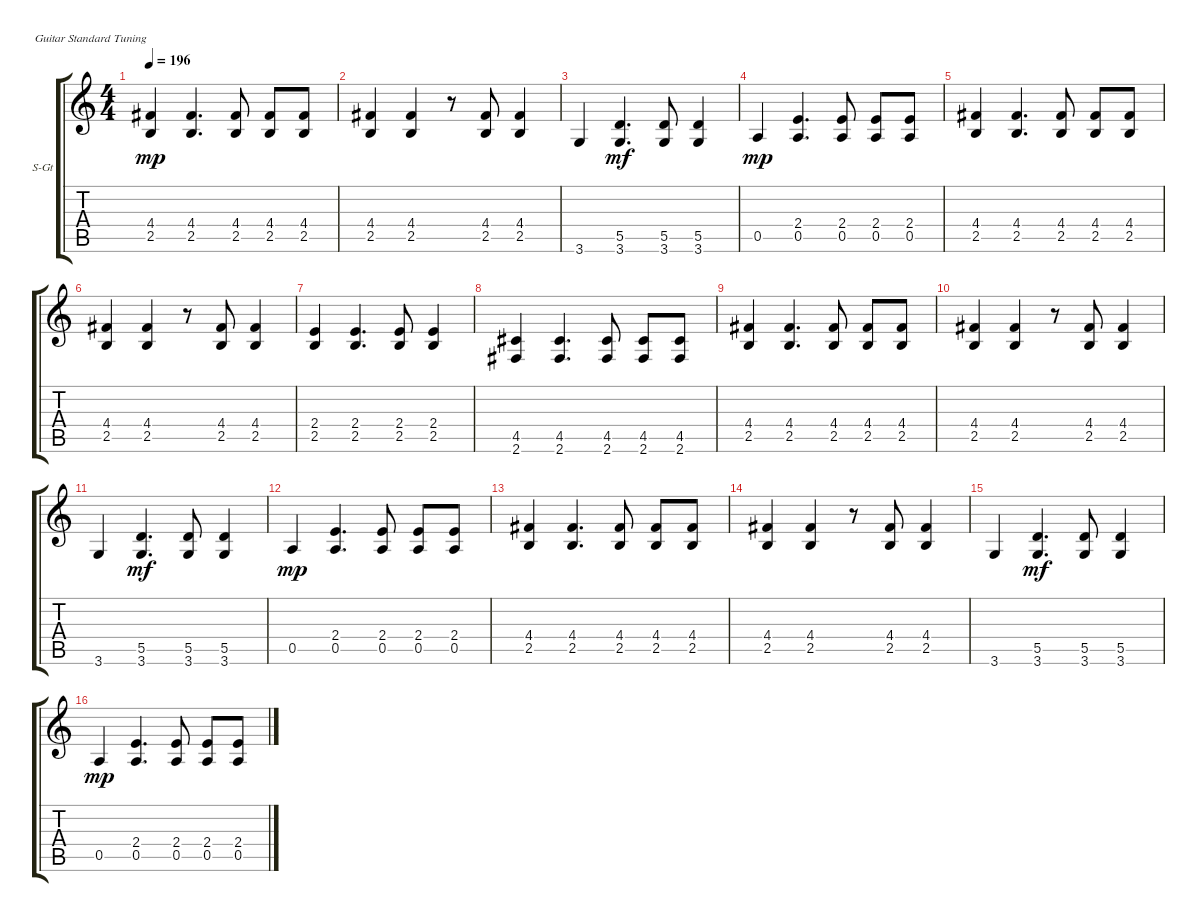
\bracketExtendMode groupsimilarinstruments
\firstSystemTrackNameOrientation horizontal
\otherSystemsTrackNameOrientation horizontal
\track ("PM (Guitar)" "S-Gt") {instrument acousticguitarsteel}
\staff {score tabs}
\tuning (E4 B3 G3 D3 A2 E2)
\ts (4 4)
\tempo 196
\clef g2
\ks c
(4.4 2.5).4{dy mp} (4.4 2.5).4{d} (4.4 2.5).8 (4.4 2.5).8 (4.4 2.5).8 |
(4.4 2.5).4 (4.4 2.5).4 r.8 (4.4 2.5).8 (4.4 2.5).4 |
3.6.4 (3.6 5.5).4{d dy mf} (3.6 5.5).8 (3.6 5.5).4 |
0.5.4{dy mp} (2.4 0.5).4{d} (2.4 0.5).8 (2.4 0.5).8 (2.4 0.5).8 |
(4.4 2.5).4 (4.4 2.5).4{d} (4.4 2.5).8 (4.4 2.5).8 (4.4 2.5).8 |
(4.4 2.5).4 (4.4 2.5).4 r.8 (4.4 2.5).8 (4.4 2.5).4 |
(2.4 2.5).4 (2.4 2.5).4{d} (2.4 2.5).8 (2.4 2.5).4 |
(4.5 2.6).4 (4.5 2.6).4{d} (4.5 2.6).8 (4.5 2.6).8 (4.5 2.6).8 |
(4.4 2.5).4 (4.4 2.5).4{d} (4.4 2.5).8 (4.4 2.5).8 (4.4 2.5).8 |
(4.4 2.5).4 (4.4 2.5).4 r.8 (4.4 2.5).8 (4.4 2.5).4 |
3.6.4 (3.6 5.5).4{d dy mf} (3.6 5.5).8 (3.6 5.5).4 |
0.5.4{dy mp} (2.4 0.5).4{d} (2.4 0.5).8 (2.4 0.5).8 (2.4 0.5).8 |
(4.4 2.5).4 (4.4 2.5).4{d} (4.4 2.5).8 (4.4 2.5).8 (4.4 2.5).8 |
(4.4 2.5).4 (4.4 2.5).4 r.8 (4.4 2.5).8 (4.4 2.5).4 |
3.6.4 (3.6 5.5).4{d dy mf} (3.6 5.5).8 (3.6 5.5).4 |
0.5.4{dy mp} (2.4 0.5).4{d} (2.4 0.5).8 (2.4 0.5).8 (2.4 0.5).8
